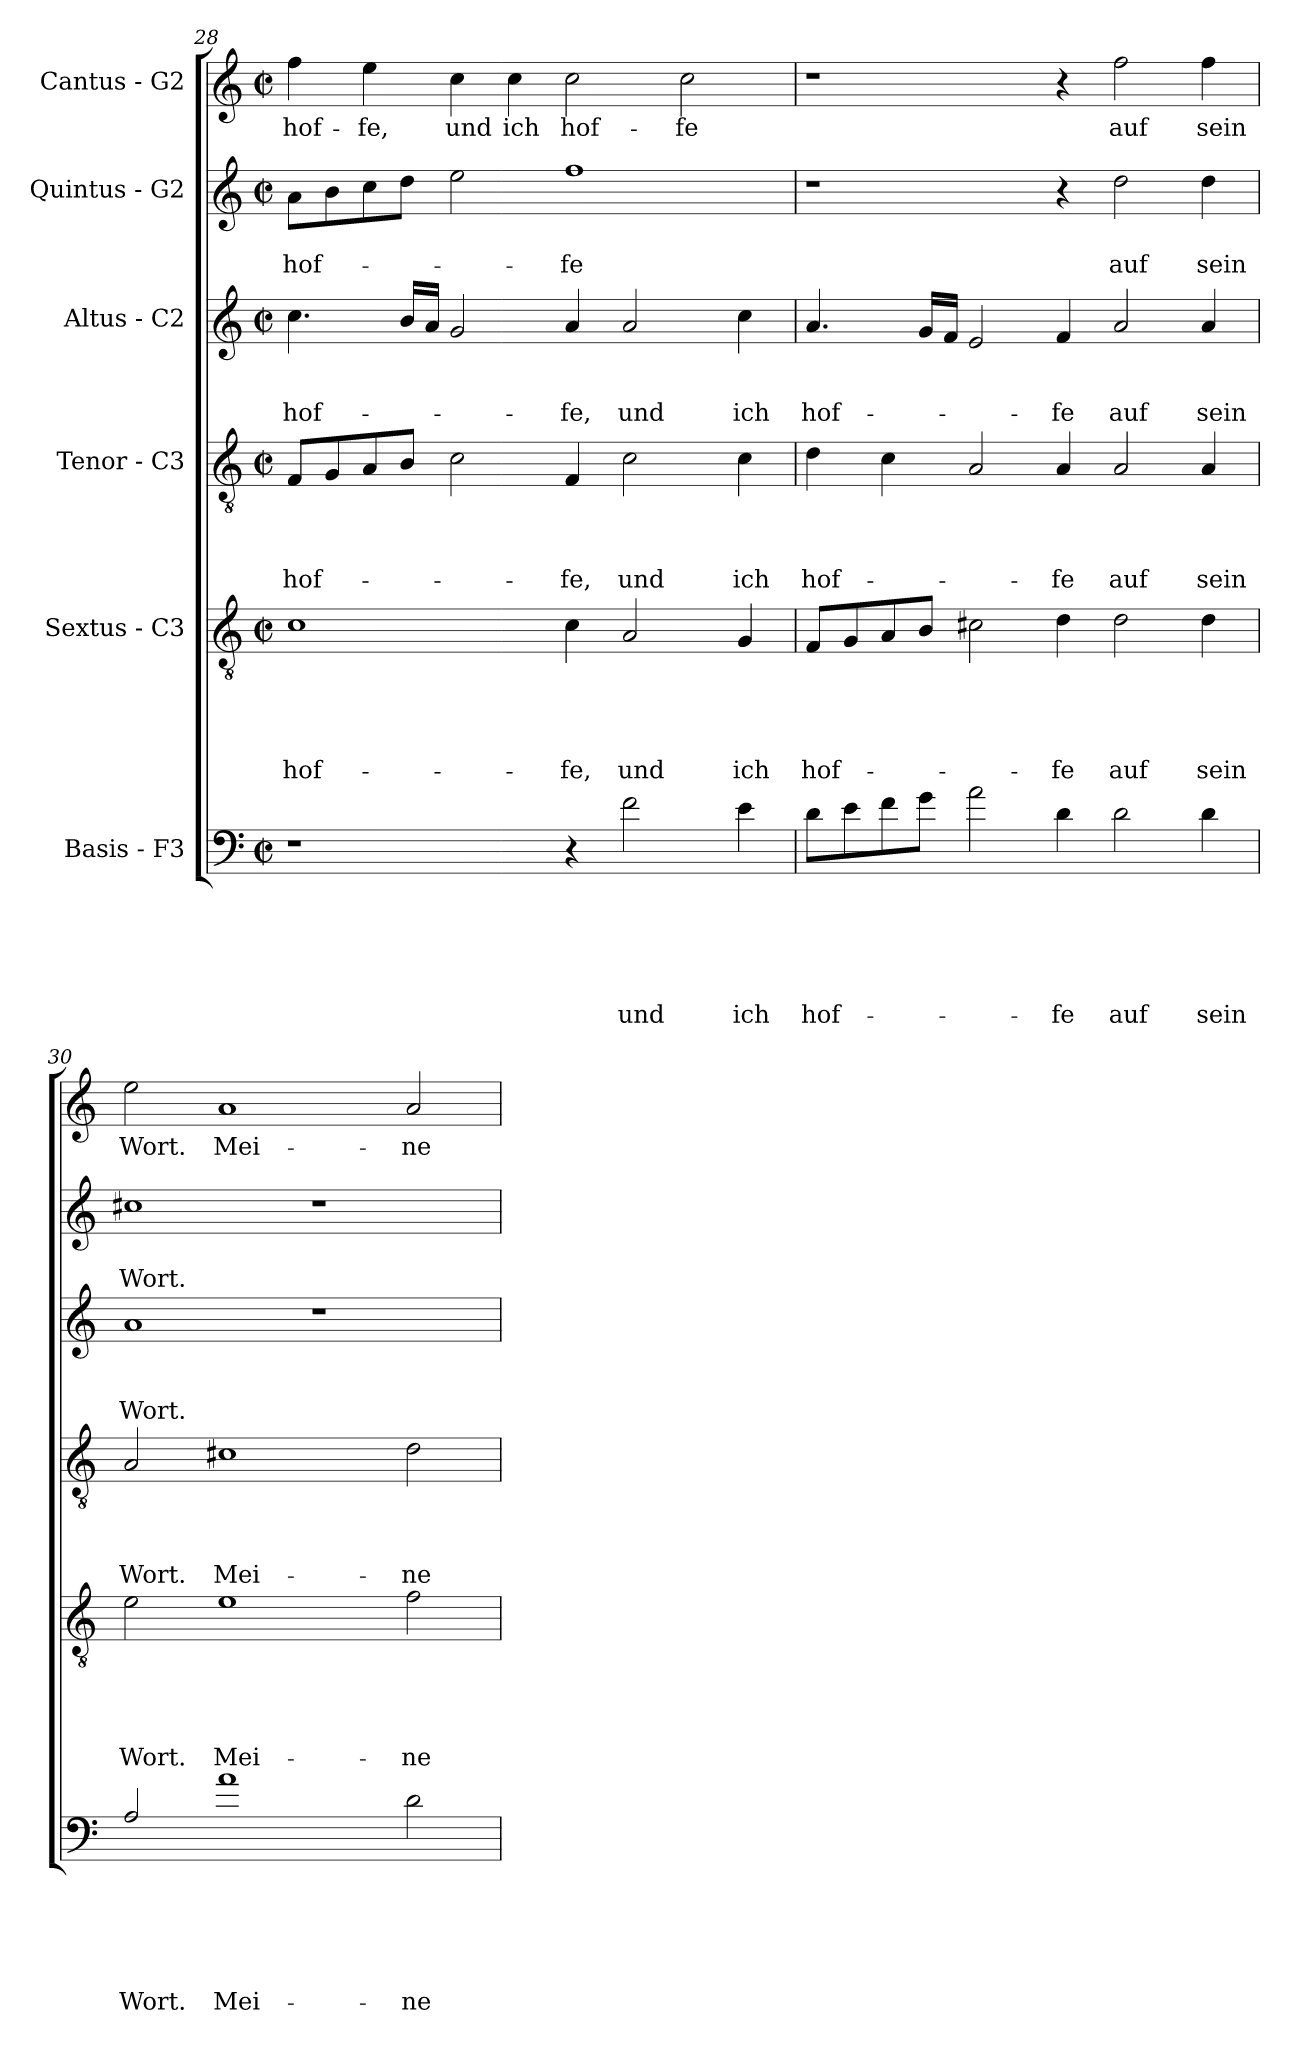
**kern	**text	**text	**text	**text	**text	**text	**kern	**text	**text	**text	**text	**text	**kern	**text	**text	**text	**text	**kern	**text	**text	**text	**kern	**text	**text	**kern	**text
*part6	*part6	*part6	*part6	*part6	*part6	*part6	*part5	*part5	*part5	*part5	*part5	*part5	*part4	*part4	*part4	*part4	*part4	*part3	*part3	*part3	*part3	*part2	*part2	*part2	*part1	*part1
*staff6	*staff6	*staff6	*staff6	*staff6	*staff6	*staff6	*staff5	*staff5	*staff5	*staff5	*staff5	*staff5	*staff4	*staff4	*staff4	*staff4	*staff4	*staff3	*staff3	*staff3	*staff3	*staff2	*staff2	*staff2	*staff1	*staff1
*I"Basis - F3	*	*	*	*	*	*	*I"Sextus - C3	*	*	*	*	*	*I"Tenor - C3	*	*	*	*	*I"Altus - C2	*	*	*	*I"Quintus - G2	*	*	*I"Cantus - G2	*
*clefF4	*	*	*	*	*	*	*clefGv2	*	*	*	*	*	*clefGv2	*	*	*	*	*clefG2	*	*	*	*clefG2	*	*	*clefG2	*
*ITrd8c14	*	*	*	*	*	*	*	*	*	*	*	*	*	*	*	*	*	*	*	*	*	*	*	*	*	*
*k[]	*	*	*	*	*	*	*k[]	*	*	*	*	*	*k[]	*	*	*	*	*k[]	*	*	*	*k[]	*	*	*k[]	*
*C:	*	*	*	*	*	*	*C:	*	*	*	*	*	*C:	*	*	*	*	*C:	*	*	*	*C:	*	*	*C:	*
*M2/2	*	*	*	*	*	*	*M2/2	*	*	*	*	*	*M2/2	*	*	*	*	*M2/2	*	*	*	*M2/2	*	*	*M2/2	*
*met(c|)	*	*	*	*	*	*	*met(c|)	*	*	*	*	*	*met(c|)	*	*	*	*	*met(c|)	*	*	*	*met(c|)	*	*	*met(c|)	*
=28	=28	=28	=28	=28	=28	=28	=28	=28	=28	=28	=28	=28	=28	=28	=28	=28	=28	=28	=28	=28	=28	=28	=28	=28	=28	=28
!	!	!	!	!	!	!	!	!	!	!	!	!LO:LY:b	!	!	!	!	!LO:LY:b	!	!	!	!LO:LY:b	!	!	!LO:LY:b	!	!LO:LY:b
1r	.	.	.	.	.	.	1c	.	.	.	.	hof-	8F/L	.	.	.	hof-	4.cc\	.	.	hof-	8a\L	.	hof-	4ff\	hof-
.	.	.	.	.	.	.	.	.	.	.	.	.	8G/	.	.	.	.	.	.	.	.	8b\	.	.	.	.
!	!	!	!	!	!	!	!	!	!	!	!	!	!	!	!	!	!	!	!	!	!	!	!	!	!	!LO:LY:b
.	.	.	.	.	.	.	.	.	.	.	.	.	8A/	.	.	.	.	.	.	.	.	8cc\	.	.	4ee\	-fe,
.	.	.	.	.	.	.	.	.	.	.	.	.	8B/J	.	.	.	.	16b/LL	.	.	.	8dd\J	.	.	.	.
.	.	.	.	.	.	.	.	.	.	.	.	.	.	.	.	.	.	16a/JJ	.	.	.	.	.	.	.	.
!	!	!	!	!	!	!	!	!	!	!	!	!	!	!	!	!	!	!	!	!	!	!	!	!	!	!LO:LY:b
.	.	.	.	.	.	.	.	.	.	.	.	.	2c\	.	.	.	.	2g/	.	.	.	2ee\	.	.	4cc\	und
!	!	!	!	!	!	!	!	!	!	!	!	!	!	!	!	!	!	!	!	!	!	!	!	!	!	!LO:LY:b
.	.	.	.	.	.	.	.	.	.	.	.	.	.	.	.	.	.	.	.	.	.	.	.	.	4cc\	ich
!	!	!	!	!	!	!	!	!	!	!	!	!LO:LY:b	!	!	!	!	!LO:LY:b	!	!	!	!LO:LY:b	!	!	!LO:LY:b	!	!LO:LY:b
4r	.	.	.	.	.	.	4c\	.	.	.	.	-fe,	4F/	.	.	.	-fe,	4a/	.	.	-fe,	1ff	.	-fe	2cc\	hof-
!	!	!	!	!	!	!LO:LY:b	!	!	!	!	!	!LO:LY:b	!	!	!	!	!LO:LY:b	!	!	!	!LO:LY:b	!	!	!	!	!
2F\	.	.	.	.	.	und	2A/	.	.	.	.	und	2c\	.	.	.	und	2a/	.	.	und	.	.	.	.	.
!	!	!	!	!	!	!	!	!	!	!	!	!	!	!	!	!	!	!	!	!	!	!	!	!	!	!LO:LY:b
.	.	.	.	.	.	.	.	.	.	.	.	.	.	.	.	.	.	.	.	.	.	.	.	.	2cc\	-fe
!	!	!	!	!	!	!LO:LY:b	!	!	!	!	!	!LO:LY:b	!	!	!	!	!LO:LY:b	!	!	!	!LO:LY:b	!	!	!	!	!
4E\	.	.	.	.	.	ich	4G/	.	.	.	.	ich	4c\	.	.	.	ich	4cc\	.	.	ich	.	.	.	.	.
=29	=29	=29	=29	=29	=29	=29	=29	=29	=29	=29	=29	=29	=29	=29	=29	=29	=29	=29	=29	=29	=29	=29	=29	=29	=29	=29
!	!	!	!	!	!	!LO:LY:b	!	!	!	!	!	!LO:LY:b	!	!	!	!	!LO:LY:b	!	!	!	!LO:LY:b	!	!	!	!	!
8D\L	.	.	.	.	.	hof-	8F/L	.	.	.	.	hof-	4d\	.	.	.	hof-	4.a/	.	.	hof-	1r	.	.	1r	.
8E\	.	.	.	.	.	.	8G/	.	.	.	.	.	.	.	.	.	.	.	.	.	.	.	.	.	.	.
8F\	.	.	.	.	.	.	8A/	.	.	.	.	.	4c\	.	.	.	.	.	.	.	.	.	.	.	.	.
8G\J	.	.	.	.	.	.	8B/J	.	.	.	.	.	.	.	.	.	.	16g/LL	.	.	.	.	.	.	.	.
.	.	.	.	.	.	.	.	.	.	.	.	.	.	.	.	.	.	16f/JJ	.	.	.	.	.	.	.	.
2A\	.	.	.	.	.	.	2c#X\	.	.	.	.	.	2A/	.	.	.	.	2e/	.	.	.	.	.	.	.	.
!	!	!	!	!	!	!LO:LY:b	!	!	!	!	!	!LO:LY:b	!	!	!	!	!LO:LY:b	!	!	!	!LO:LY:b	!	!	!	!	!
4D\	.	.	.	.	.	-fe	4d\	.	.	.	.	-fe	4A/	.	.	.	-fe	4f/	.	.	-fe	4r	.	.	4r	.
!	!	!	!	!	!	!LO:LY:b	!	!	!	!	!	!LO:LY:b	!	!	!	!	!LO:LY:b	!	!	!	!LO:LY:b	!	!	!LO:LY:b	!	!LO:LY:b
2D\	.	.	.	.	.	auf	2d\	.	.	.	.	auf	2A/	.	.	.	auf	2a/	.	.	auf	2dd\	.	auf	2ff\	auf
!	!	!	!	!	!	!LO:LY:b	!	!	!	!	!	!LO:LY:b	!	!	!	!	!LO:LY:b	!	!	!	!LO:LY:b	!	!	!LO:LY:b	!	!LO:LY:b
4D\	.	.	.	.	.	sein	4d\	.	.	.	.	sein	4A/	.	.	.	sein	4a/	.	.	sein	4dd\	.	sein	4ff\	sein
!!LO:PB:g=z
=30	=30	=30	=30	=30	=30	=30	=30	=30	=30	=30	=30	=30	=30	=30	=30	=30	=30	=30	=30	=30	=30	=30	=30	=30	=30	=30
!	!	!	!	!	!	!LO:LY:b	!	!	!	!	!	!LO:LY:b	!	!	!	!	!LO:LY:b	!	!	!	!LO:LY:b	!	!	!LO:LY:b	!	!LO:LY:b
2AA/	.	.	.	.	.	Wort.	2e\	.	.	.	.	Wort.	2A/	.	.	.	Wort.	1a	.	.	Wort.	1cc#X	.	Wort.	2ee\	Wort.
!	!	!	!	!	!	!LO:LY:b	!	!	!	!	!	!LO:LY:b	!	!	!	!	!LO:LY:b	!	!	!	!	!	!	!	!	!LO:LY:b
1A	.	.	.	.	.	Mei-	1e	.	.	.	.	Mei-	1c#X	.	.	.	Mei-	.	.	.	.	.	.	.	1a	Mei-
.	.	.	.	.	.	.	.	.	.	.	.	.	.	.	.	.	.	1r	.	.	.	1r	.	.	.	.
!	!	!	!	!	!	!LO:LY:b	!	!	!	!	!	!LO:LY:b	!	!	!	!	!LO:LY:b	!	!	!	!	!	!	!	!	!LO:LY:b
2D\	.	.	.	.	.	-ne	2f\	.	.	.	.	-ne	2d\	.	.	.	-ne	.	.	.	.	.	.	.	2a/	-ne
=	=	=	=	=	=	=	=	=	=	=	=	=	=	=	=	=	=	=	=	=	=	=	=	=	=	=
*-	*-	*-	*-	*-	*-	*-	*-	*-	*-	*-	*-	*-	*-	*-	*-	*-	*-	*-	*-	*-	*-	*-	*-	*-	*-	*-
